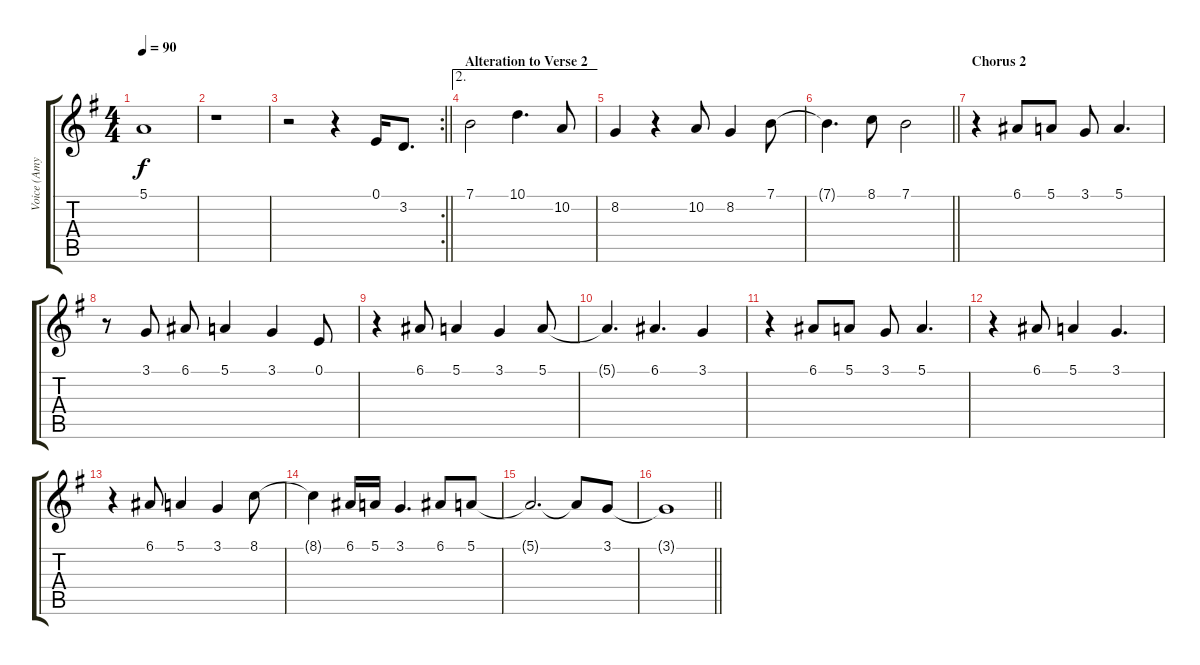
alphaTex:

\track ("Voice (Amy Lee)" "Voice (Amy") {instrument violin}
\staff {score tabs}
\tuning (E4 B3 G3 D3 A2 E2) {hide}
\ts (4 4)
\tempo 90
\clef g2
\ks g
5.1{t}.1{dy f} |
r.1 |
\rc 2
\barLineRight lightlight
r.2 r.4 0.1.16 3.2.8{d} |
\ae 2
\section ("" "Alteration to Verse 2")
7.1.2 10.1.4{d} 10.2.8 |
8.2.4 r.4 10.2.8 8.2.4 7.1.8 |
\barLineRight lightlight
7.1{t}.4{d} 8.1.8 7.1.2 |
\section ("" "Chorus 2")
r.4 6.1.8 5.1.8 3.1.8 5.1.4{d} |
r.8 3.1.8 6.1.8 5.1.4 3.1.4 0.1.8 |
r.4 6.1.8 5.1.4 3.1.4 5.1.8 |
5.1{t}.4{d} 6.1.4{d} 3.1.4 |
r.4 6.1.8 5.1.8 3.1.8 5.1.4{d} |
r.4 6.1.8 5.1.4 3.1.4{d} |
r.4 6.1.8 5.1.4 3.1.4 8.1.8 |
8.1{t}.4 6.1.16 5.1.16 3.1.4{d} 6.1.8 5.1.8 |
5.1{t}.2{d} 5.1{t}.8 3.1.8 |
\barLineRight lightlight
3.1{t}.1
